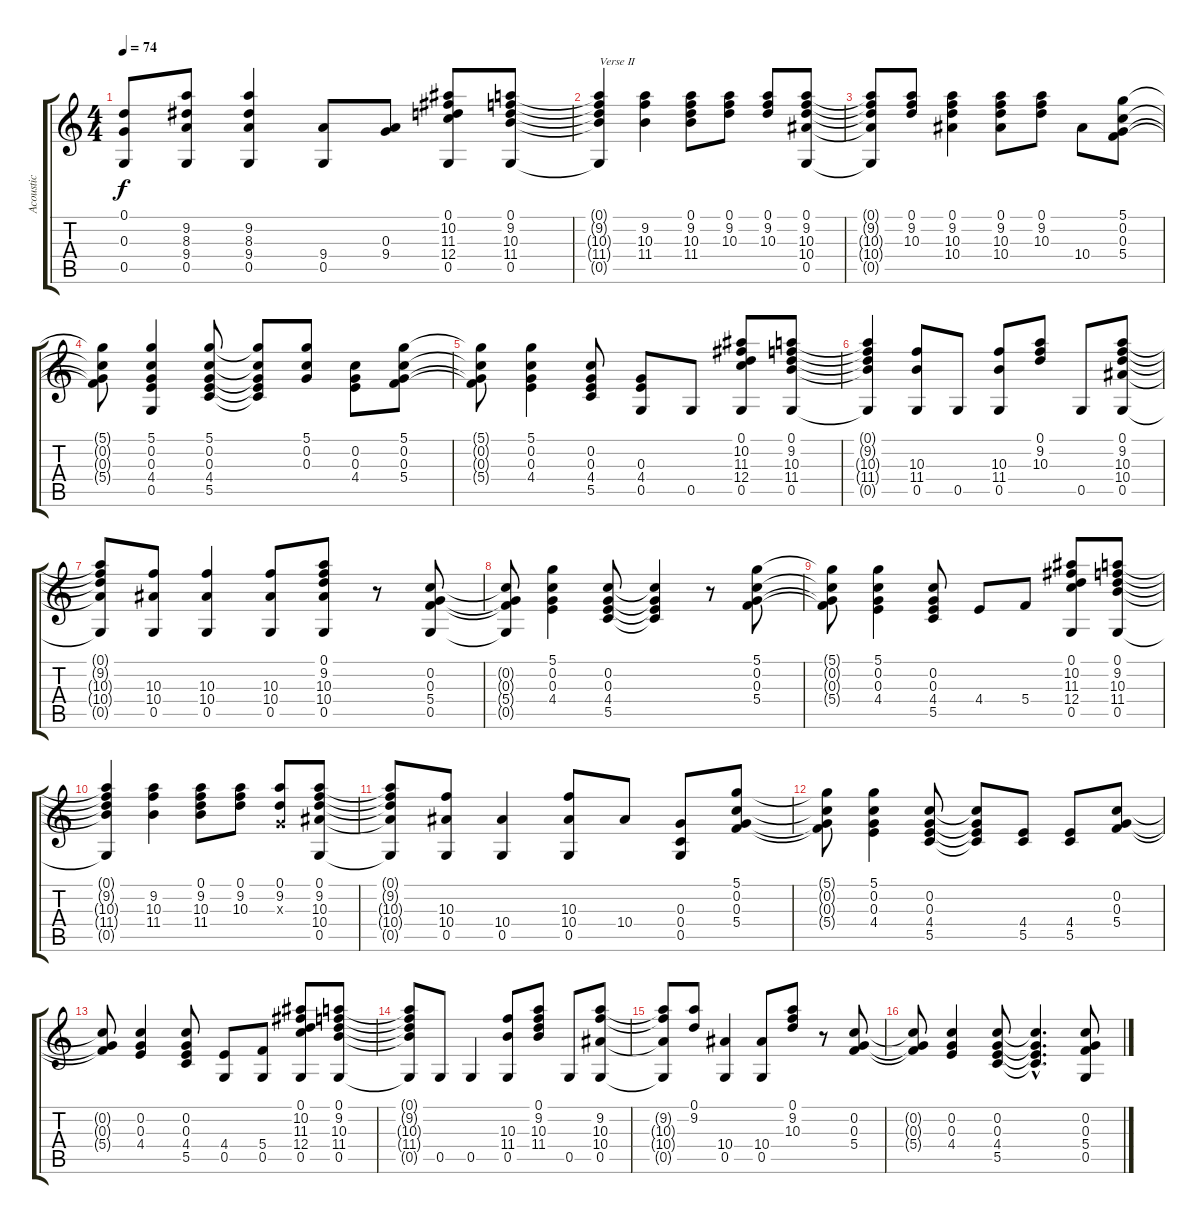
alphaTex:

\track ("Acoustic" "Acoustic") {instrument acousticguitarsteel}
\staff {score tabs}
\tuning (D4 C4 G3 C3 G2 D2) {hide}
\ts (4 4)
\tempo 74
\clef g2
\ks c
(0.1{t} 0.3{t} 0.5{t}).8{dy f} (9.2 8.3 9.4 0.5).8 (9.2 8.3 9.4 0.5).4 (9.4 0.5).8 (0.3 9.4).8 (0.1 10.2 11.3 12.4 0.5).8 (0.1 9.2 10.3 11.4 0.5).8 |
(0.1{t} 9.2{t} 10.3{t} 11.4{t} 0.5{t}).4{txt "Verse II"} (9.2 10.3 11.4).4 (0.1 9.2 10.3 11.4).8 (0.1 9.2 10.3).8 (0.1 9.2 10.3).8 (0.1 9.2 10.3 10.4 0.5).8 |
(0.1{t} 9.2{t} 10.3{t} 10.4{t} 0.5{t}).8 (0.1 9.2 10.3).8 (0.1 9.2 10.3 10.4).4 (0.1 9.2 10.3 10.4).8 (0.1 9.2 10.3).8 10.4.8 (5.1 0.2 0.3 5.4).8 |
(5.1{t} 0.2{t} 0.3{t} 5.4{t}).8 (5.1 0.2 0.3 4.4 0.5).4 (5.1 0.2 0.3 4.4 5.5).8 (5.1{t} 0.2{t} 0.3{t} 4.4{t} 5.5{t}).8 (5.1 0.2 0.3).8 (0.2 0.3 4.4).8 (5.1 0.2 0.3 5.4).8 |
(5.1{t} 0.2{t} 0.3{t} 5.4{t}).8 (5.1 0.2 0.3 4.4).4 (0.2 0.3 4.4 5.5).8 (0.3 4.4 0.5).8 0.5.8 (0.1 10.2 11.3 12.4 0.5).8 (0.1 9.2 10.3 11.4 0.5).8 |
(0.1{t} 9.2{t} 10.3{t} 11.4{t} 0.5{t}).4 (10.3 11.4 0.5).8 0.5.8 (10.3 11.4 0.5).8 (0.1 9.2 10.3).8 0.5.8 (0.1 9.2 10.3 10.4 0.5).8 |
(0.1{t} 9.2{t} 10.3{t} 10.4{t} 0.5{t}).8 (10.3 10.4 0.5).8 (10.3 10.4 0.5).4 (10.3 10.4 0.5).8 (0.1 9.2 10.3 10.4 0.5).8 r.8 (0.2 0.3 5.4 0.5).8 |
(0.2{t} 0.3{t} 5.4{t} 0.5{t}).8 (5.1 0.2 0.3 4.4).4 (0.2 0.3 4.4 5.5).8 (0.2{t} 0.3{t} 4.4{t} 5.5{t}).4 r.8 (5.1 0.2 0.3 5.4).8 |
(5.1{t} 0.2{t} 0.3{t} 5.4{t}).8 (5.1 0.2 0.3 4.4).4 (0.2 0.3 4.4 5.5).8 4.4.8 5.4.8 (0.1 10.2 11.3 12.4 0.5).8 (0.1 9.2 10.3 11.4 0.5).8 |
(0.1{t} 9.2{t} 10.3{t} 11.4{t} 0.5{t}).4 (9.2 10.3 11.4).4 (0.1 9.2 10.3 11.4).8 (0.1 9.2 10.3).8 (0.1 9.2 0.3{x}).8 (0.1 9.2 10.3 10.4 0.5).8 |
(0.1{t} 9.2{t} 10.3{t} 10.4{t} 0.5{t}).8 (10.3 10.4 0.5).8 (10.4 0.5).4 (10.3 10.4 0.5).8 10.4.8 (0.3 0.4 0.5).8 (5.1 0.2 0.3 5.4).8 |
(5.1{t} 0.2{t} 0.3{t} 5.4{t}).8 (5.1 0.2 0.3 4.4).4 (0.2 0.3 4.4 5.5).8 (0.2{t} 0.3{t} 4.4{t} 5.5{t}).8 (4.4 5.5).8 (4.4 5.5).8 (0.2 0.3 5.4).8 |
(0.2{t} 0.3{t} 5.4{t}).8 (0.2 0.3 4.4).4 (0.2 0.3 4.4 5.5).8 (4.4 0.5).8 (5.4 0.5).8 (0.1 10.2 11.3 12.4 0.5).8 (0.1 9.2 10.3 11.4 0.5).8 |
(0.1{t} 9.2{t} 10.3{t} 11.4{t} 0.5{t}).8 0.5.8 0.5.4 (10.3 11.4 0.5).8 (0.1 9.2 10.3 11.4).8 0.5.8 (9.2 10.3 10.4 0.5).8 |
(9.2{t} 10.3{t} 10.4{t} 0.5{t}).8 (0.1 9.2).8 (10.4 0.5).4 (10.4 0.5).8 (0.1 9.2 10.3).8 r.8 (0.2 0.3 5.4).8 |
(0.2{t} 0.3{t} 5.4{t}).8 (0.2 0.3 4.4).4 (0.2 0.3 4.4 5.5).8 (0.2{hac t} 0.3{hac t} 4.4{hac t} 5.5{hac t}).4{d} (0.2 0.3 5.4 0.5).8
